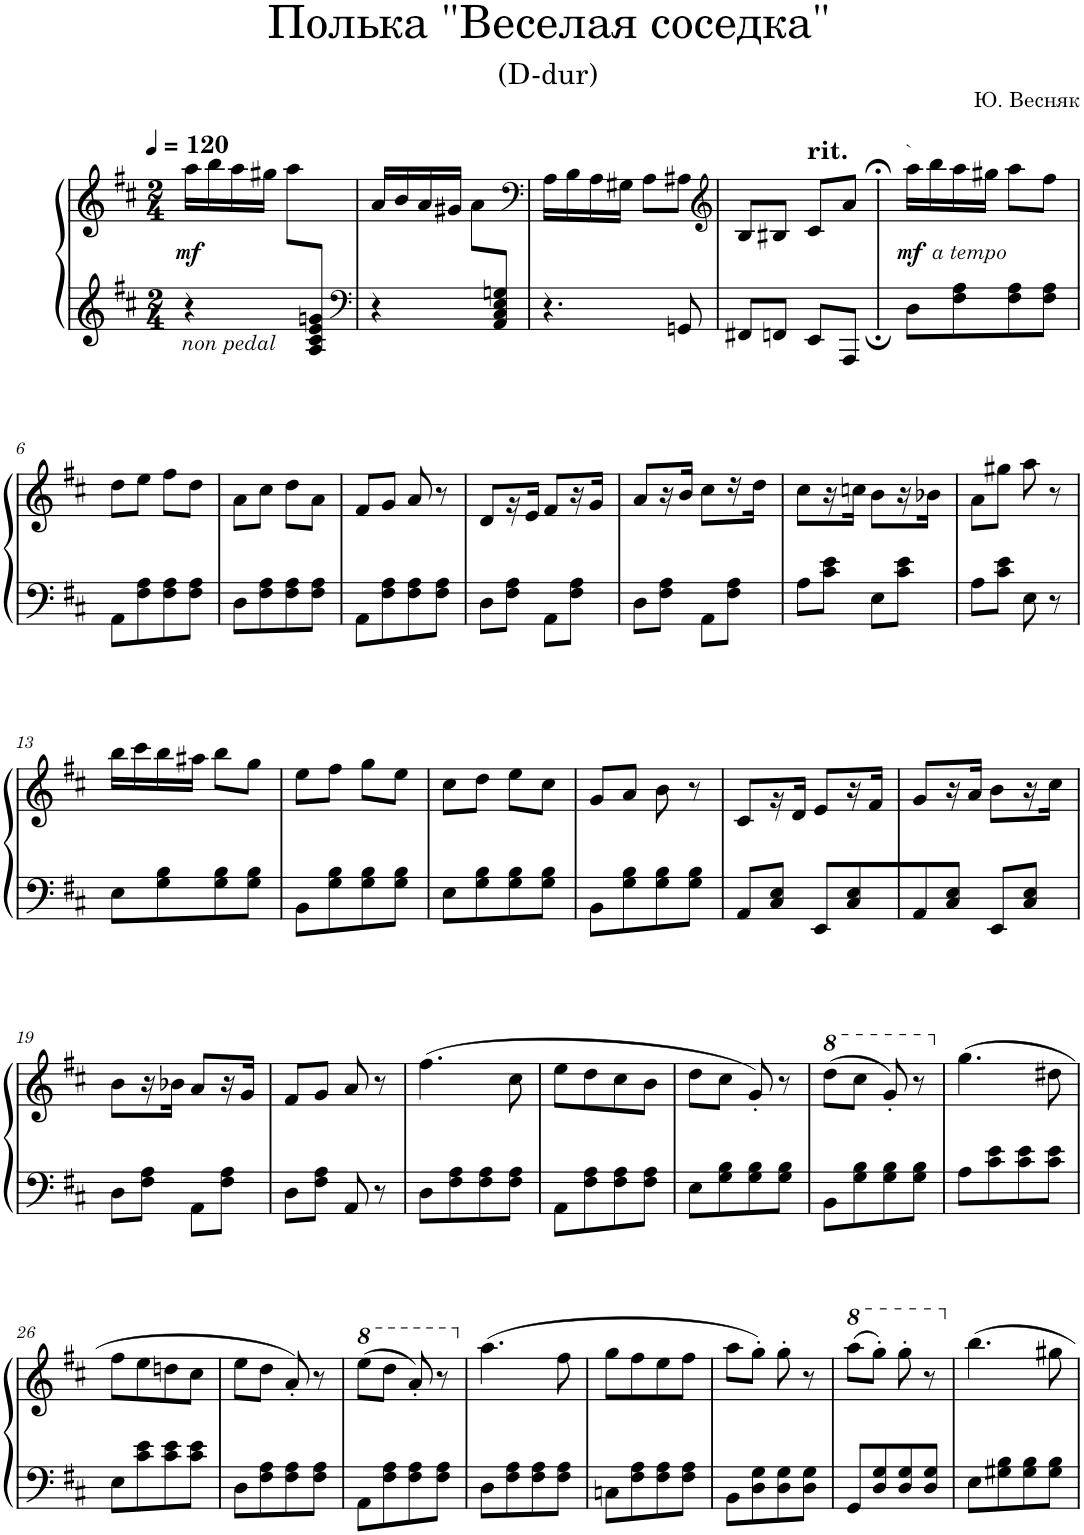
**kern	**kern	**dynam
*part1	*part1	*part1
*staff2	*staff1	*staff1/2
*I"Фортепиано	*	*
*clefG2	*clefG2	*
*k[f#c#]	*k[f#c#]	*
*M2/4	*M2/4	*
*MM120	*MM120	*
=1	=1	=1
*^	*	*
!LO:TX:b:i:t=non pedal	!	!	!
!	!	!	!LO:DY:b
4.ryy	4r	16aa\LL	mf
.	.	16bb\	.
.	.	16aa\	.
.	.	16gg#X\JJ	.
.	4ryy	8aa\L	.
8A/ 8c#/ 8e/ 8gn/J	.	8ryy	.
=2	=2	=2	=2
*clefF4	*	*	*
4.ryy	4r	16a/LL	.
.	.	16b/	.
.	.	16a/	.
.	.	16g#X/JJ	.
.	4ryy	8a\L	.
8AA/ 8C#/ 8E/ 8Gn/J	.	8ryy	.
*v	*v	*	*
=3	=3	=3
*	*clefF4	*
4.r	16A\LL	.
.	16B\	.
.	16A\	.
.	16G#X\JJ	.
.	8A\L	.
8GGn/	8A#X\J	.
=4	=4	=4
*	*clefG2	*
8FF#X/L	8B/L	.
8FFn/J	8B#X/J	.
!	!LO:TX:a:t=rit.	!
8EE/L	8c#/L	.
8AAA/J	8a/J	.
=5	=5	=5
!	!LO:TX:a:t=`	!
!	!	!LO:DY:b
!	!	!LO:DY:n=1:b
8D\L	16aa\LL	mf other-dynamics
.	16bb\	.
8F#\ 8A\	16aa\	.
.	16gg#X\JJ	.
8F#\ 8A\	8aa\L	.
8F#\ 8A\J	8ff#\J	.
!!LO:LB:g=z
=6	=6	=6
8AA\L	8dd\L	.
8F#\ 8A\	8ee\J	.
8F#\ 8A\	8ff#\L	.
8F#\ 8A\J	8dd\J	.
=7	=7	=7
8D\L	8a\L	.
8F#\ 8A\	8cc#\J	.
8F#\ 8A\	8dd\L	.
8F#\ 8A\J	8a\J	.
=8	=8	=8
8AA\L	8f#/L	.
8F#\ 8A\	8g/J	.
8F#\ 8A\	8a/	.
8F#\ 8A\J	8r	.
=9	=9	=9
8D\L	8d/L	.
8F#\ 8A\J	16r	.
.	16e/JL	.
8AA\L	8f#/L	.
8F#\ 8A\J	16r	.
.	16g/JL	.
=10	=10	=10
8D\L	8a/L	.
8F#\ 8A\J	16r	.
.	16b/JL	.
8AA\L	8cc#\L	.
8F#\ 8A\J	16r	.
.	16dd\JL	.
=11	=11	=11
8A\L	8cc#\L	.
8c#\ 8e\J	16r	.
.	16ccn\JL	.
8E\L	8b\L	.
8c#\ 8e\J	16r	.
.	16b-X\JL	.
=12	=12	=12
8A\L	8a\L	.
8c#\ 8e\J	8gg#X\J	.
8E\	8aa\	.
8r	8r	.
!!LO:LB:g=z
=13	=13	=13
8E\L	16bb\LL	.
.	16ccc#\	.
8G\ 8B\	16bb\	.
.	16aa#X\JJ	.
8G\ 8B\	8bb\L	.
8G\ 8B\J	8gg\J	.
=14	=14	=14
8BB\L	8ee\L	.
8G\ 8B\	8ff#\J	.
8G\ 8B\	8gg\L	.
8G\ 8B\J	8ee\J	.
=15	=15	=15
8E\L	8cc#\L	.
8G\ 8B\	8dd\J	.
8G\ 8B\	8ee\L	.
8G\ 8B\J	8cc#\J	.
=16	=16	=16
8BB\L	8g/L	.
8G\ 8B\	8a/J	.
8G\ 8B\	8b\	.
8G\ 8B\J	8r	.
=17	=17	=17
8AA/L	8c#/L	.
8C#/ 8E/J	16r	.
.	16d/JL	.
8EE/L	8e/L	.
8C#/ 8E/	16r	.
.	16f#/JL	.
=18	=18	=18
8AA/	8g/L	.
8C#/ 8E/J	16r	.
.	16a/JL	.
8EE/L	8b\L	.
8C#/ 8E/J	16r	.
.	16cc#\JL	.
!!LO:LB:g=z
=19	=19	=19
8D\L	8b\L	.
8F#\ 8A\J	16r	.
.	16b-X\JL	.
8AA\L	8a/L	.
8F#\ 8A\J	16r	.
.	16g/JL	.
=20	=20	=20
8D\L	8f#/L	.
8F#\ 8A\J	8g/J	.
8AA/	8a/	.
8r	8r	.
=21	=21	=21
8D\L	(4.ff#\	.
8F#\ 8A\	.	.
8F#\ 8A\	.	.
8F#\ 8A\J	8cc#\	.
=22	=22	=22
8AA\L	8ee\L	.
8F#\ 8A\	8dd\	.
8F#\ 8A\	8cc#\	.
8F#\ 8A\J	8b\J	.
=23	=23	=23
8E\L	8dd\L	.
8G\ 8B\	8cc#\J	.
8G\ 8B\	8g'/)	.
8G\ 8B\J	8r	.
=24	=24	=24
*	*8va	*
8BB\L	(8ddd\L	.
8G\ 8B\	8ccc#\J	.
8G\ 8B\	8gg'/)	.
8G\ 8B\J	8r	.
=25	=25	=25
*	*X8va	*
8A\L	(4.gg\	.
8c#\ 8e\	.	.
8c#\ 8e\	.	.
8c#\ 8e\J	8dd#X\	.
!!LO:LB:g=z
=26	=26	=26
8E\L	8ff#\L	.
8c#\ 8e\	8ee\	.
8c#\ 8e\	8ddn\	.
8c#\ 8e\J	8cc#\J	.
=27	=27	=27
8D\L	8ee\L	.
8F#\ 8A\	8dd\J	.
8F#\ 8A\	8a'/)	.
8F#\ 8A\J	8r	.
=28	=28	=28
*	*8va	*
8AA\L	(8eee\L	.
8F#\ 8A\	8ddd\J	.
8F#\ 8A\	8aa'/)	.
8F#\ 8A\J	8r	.
=29	=29	=29
*	*X8va	*
8D\L	(4.aa\	.
8F#\ 8A\	.	.
8F#\ 8A\	.	.
8F#\ 8A\J	8ff#\	.
=30	=30	=30
8Cn\L	8gg\L	.
8F#\ 8A\	8ff#\	.
8F#\ 8A\	8ee\	.
8F#\ 8A\J	8ff#\J	.
=31	=31	=31
8BB\L	8aa\L	.
8D\ 8G\	8gg'\J)	.
8D\ 8G\	8gg'\	.
8D\ 8G\J	8r	.
=32	=32	=32
*	*8va	*
8GG/L	(8aaa\L	.
8D/ 8G/	8ggg'\J)	.
8D/ 8G/	8ggg'\	.
8D/ 8G/J	8r	.
=33	=33	=33
*	*X8va	*
8E\L	4.bb\	.
8G#X\ 8B\	.	.
8G#\ 8B\	.	.
8G#\ 8B\J	8gg#X\	.
=	=	=
*-	*-	*-
